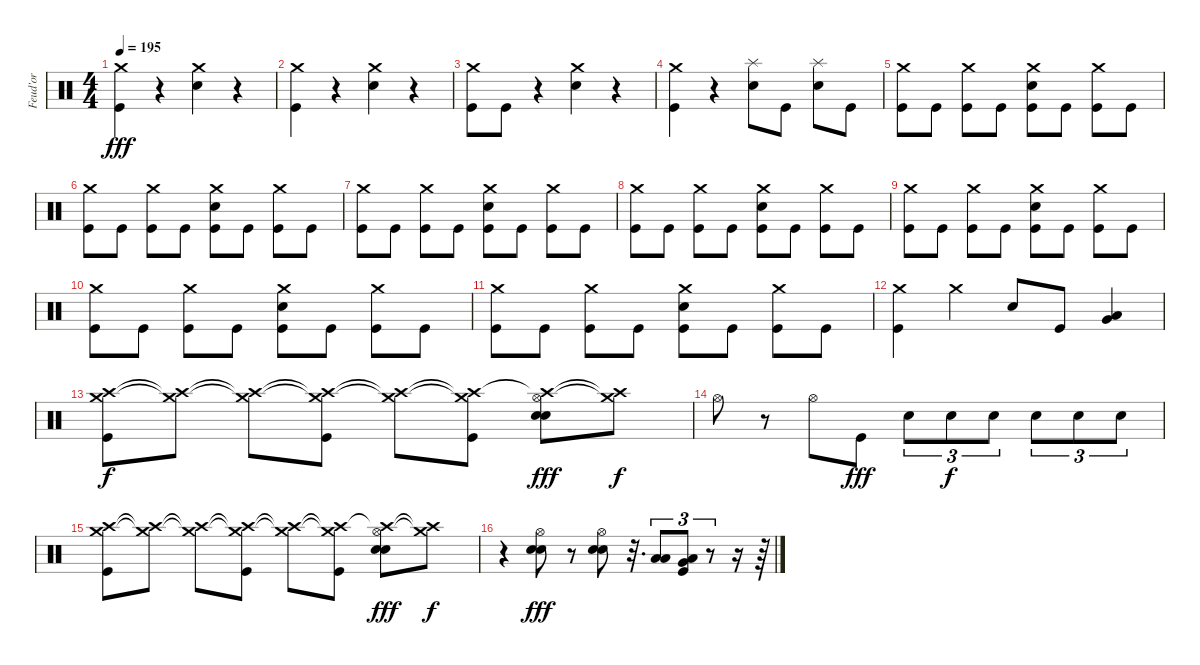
\track ("Feud'or" "Feud'or") {instrument percussion}
\staff {score}
\articulation defaults
\ts (4 4)
\tempo 195
\clef neutral
\ks c
("Crash medium (hit)" "Kick (hit)").4{dy fff} r.4 ("Crash medium (hit)" "Snare (hit) 2").4 r.4 |
("Crash medium (hit)" "Kick (hit)").4 r.4 ("Crash medium (hit)" "Snare (hit) 2").4 r.4 |
("Crash medium (hit)" "Kick (hit)").8 "Kick (hit)".8 r.4 ("Crash medium (hit)" "Snare (hit) 2").4 r.4 |
("Crash medium (hit)" "Kick (hit)").4 r.4 ("Splash (hit)" "Snare (hit) 2").8 "Kick (hit)".8 ("Splash (hit)" "Snare (hit) 2").8 "Kick (hit)".8 |
("Crash medium (hit)" "Kick (hit)").8 "Kick (hit)".8 ("Crash medium (hit)" "Kick (hit)").8 "Kick (hit)".8 ("Crash medium (hit)" "Snare (hit) 2" "Kick (hit)").8 "Kick (hit)".8 ("Crash medium (hit)" "Kick (hit)").8 "Kick (hit)".8 |
("Crash medium (hit)" "Kick (hit)").8 "Kick (hit)".8 ("Crash medium (hit)" "Kick (hit)").8 "Kick (hit)".8 ("Crash medium (hit)" "Snare (hit) 2" "Kick (hit)").8 "Kick (hit)".8 ("Crash medium (hit)" "Kick (hit)").8 "Kick (hit)".8 |
("Crash medium (hit)" "Kick (hit)").8 "Kick (hit)".8 ("Crash medium (hit)" "Kick (hit)").8 "Kick (hit)".8 ("Crash medium (hit)" "Snare (hit) 2" "Kick (hit)").8 "Kick (hit)".8 ("Crash medium (hit)" "Kick (hit)").8 "Kick (hit)".8 |
("Crash medium (hit)" "Kick (hit)").8 "Kick (hit)".8 ("Crash medium (hit)" "Kick (hit)").8 "Kick (hit)".8 ("Crash medium (hit)" "Snare (hit) 2" "Kick (hit)").8 "Kick (hit)".8 ("Crash medium (hit)" "Kick (hit)").8 "Kick (hit)".8 |
("Crash medium (hit)" "Kick (hit)").8 "Kick (hit)".8 ("Crash medium (hit)" "Kick (hit)").8 "Kick (hit)".8 ("Crash medium (hit)" "Snare (hit) 2" "Kick (hit)").8 "Kick (hit)".8 ("Crash medium (hit)" "Kick (hit)").8 "Kick (hit)".8 |
("Crash medium (hit)" "Kick (hit)").8 "Kick (hit)".8 ("Crash medium (hit)" "Kick (hit)").8 "Kick (hit)".8 ("Crash medium (hit)" "Snare (hit) 2" "Kick (hit)").8 "Kick (hit)".8 ("Crash medium (hit)" "Kick (hit)").8 "Kick (hit)".8 |
("Crash medium (hit)" "Kick (hit)").8 "Kick (hit)".8 ("Crash medium (hit)" "Kick (hit)").8 "Kick (hit)".8 ("Crash medium (hit)" "Snare (hit) 2" "Kick (hit)").8 "Kick (hit)".8 ("Crash medium (hit)" "Kick (hit)").8 "Kick (hit)".8 |
("Crash medium (hit)" "Kick (hit)").4 "Crash medium (hit)".4 "Snare (hit) 2".8 "Kick (hit)".8 ("Low Floor Tom (hit)" "Very Low Tom (hit)").4 |
("Crash medium (hit)" "Crash high (hit)" "Kick (hit)").8{dy f} ("Crash medium (hit)"{t} "Crash high (hit)"{t}).8 ("Crash medium (hit)"{t} "Crash high (hit)"{t}).8 ("Crash medium (hit)"{t} "Crash high (hit)"{t} "Kick (hit)").8 ("Crash medium (hit)"{t} "Crash high (hit)"{t}).8 ("Crash medium (hit)"{t} "Crash high (hit)"{t} "Kick (hit)").8 ("Hi-Hat (open)" "Crash high (hit)"{t} "Electric Snare (hit)" "Snare (hit) 2").8{dy fff} ("Crash medium (hit)"{t} "Crash high (hit)"{t}).8{dy f} |
"Hi-Hat (open)".8 r.8 "Hi-Hat (open)".8 "Kick (hit)".8{dy fff} "Snare (hit) 2".8{tu (3 2)} "Snare (hit) 2".8{tu (3 2) dy f} "Snare (hit) 2".8{tu (3 2)} "Snare (hit) 2".8{tu (3 2)} "Snare (hit) 2".8{tu (3 2)} "Snare (hit) 2".8{tu (3 2)} |
("Crash medium (hit)" "Crash high (hit)" "Kick (hit)").8 ("Crash medium (hit)"{t} "Crash high (hit)"{t}).8 ("Crash medium (hit)"{t} "Crash high (hit)"{t}).8 ("Crash medium (hit)"{t} "Crash high (hit)"{t} "Kick (hit)").8 ("Crash medium (hit)"{t} "Crash high (hit)"{t}).8 ("Crash medium (hit)"{t} "Crash high (hit)"{t} "Kick (hit)").8 ("Hi-Hat (open)" "Crash high (hit)"{t} "Electric Snare (hit)" "Snare (hit) 2").8{dy fff} ("Crash medium (hit)"{t} "Crash high (hit)"{t}).8{dy f} |
r.4 ("Hi-Hat (open)" "Snare (hit) 2" "Electric Snare (hit)").8{dy fff} r.8 ("Hi-Hat (open)" "Snare (hit) 2" "Electric Snare (hit)").8 r.32{d} ("Low Tom (hit)" "Low Tom (hit)").8{tu (3 2)} ("Low Floor Tom (hit)" "Very Low Tom (hit)" "Kick (hit)").8{tu (3 2)} r.8{tu (3 2)} r.16 r.64
